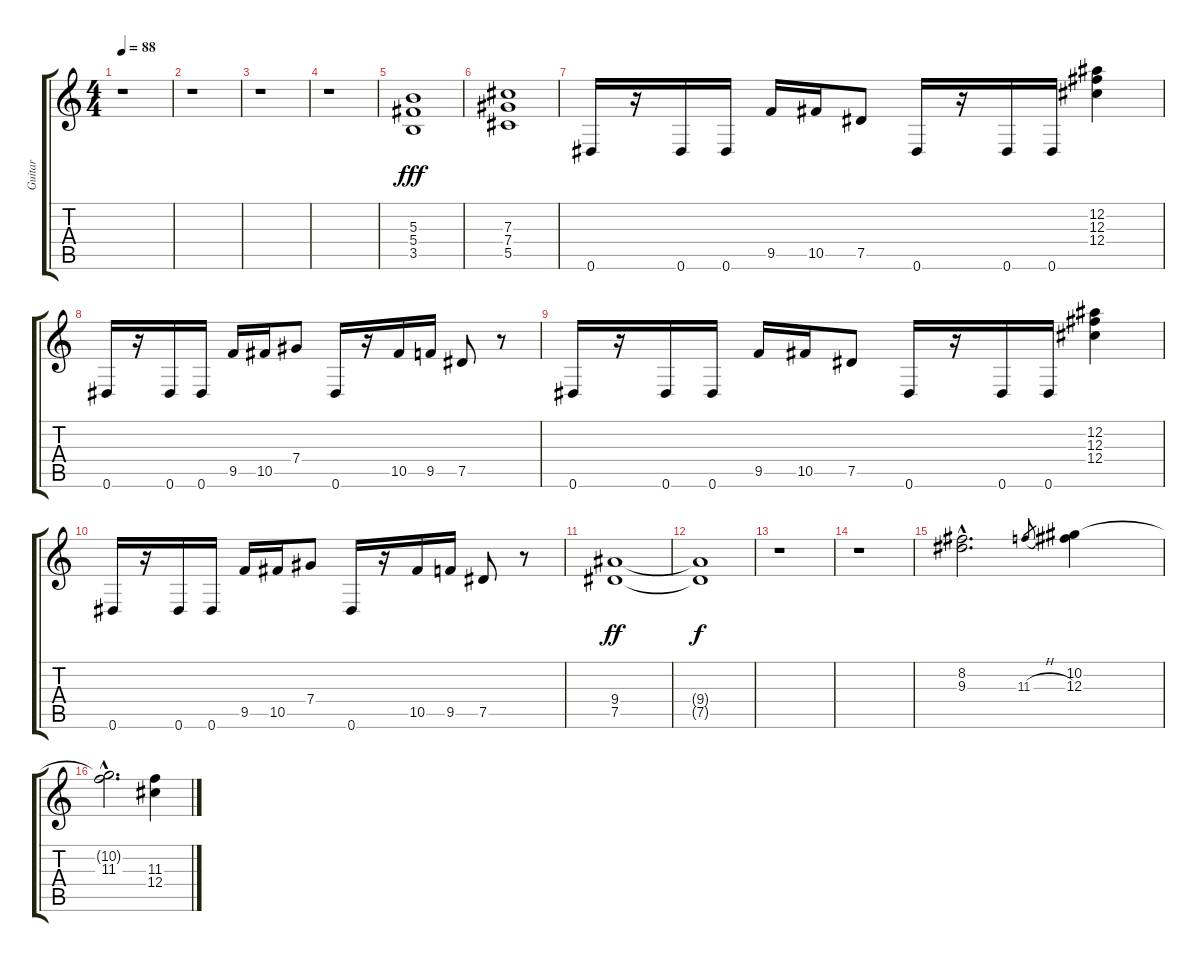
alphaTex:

\track ("Guitar" "Guitar") {instrument distortionguitar}
\staff {score tabs}
\tuning (Eb4 Bb3 Gb3 Db3 Ab2 Eb2) {hide}
\ts (4 4)
\tempo 88
\clef g2
\ks c
r.1{dy f} |
r.1 |
r.1 |
r.1 |
(5.3 5.4 3.5).1{dy fff} |
(7.3 7.4 5.5).1 |
0.6.16 r.16 0.6.16 0.6.16 9.5.16 10.5.16 7.5.8 0.6.16 r.16 0.6.16 0.6.16 (12.2 12.3 12.4).4 |
0.6.16 r.16 0.6.16 0.6.16 9.5.16 10.5.16 7.4.8 0.6.16 r.16 10.5.16 9.5.16 7.5.8 r.8 |
0.6.16 r.16 0.6.16 0.6.16 9.5.16 10.5.16 7.5.8 0.6.16 r.16 0.6.16 0.6.16 (12.2 12.3 12.4).4 |
0.6.16 r.16 0.6.16 0.6.16 9.5.16 10.5.16 7.4.8 0.6.16 r.16 10.5.16 9.5.16 7.5.8 r.8 |
(9.4 7.5).1{dy ff} |
(9.4{t} 7.5{t}).1{dy f} |
r.1 |
r.1 |
(8.2{hac} 9.3{hac}).2{d} 11.3{h}.8{gr} (10.2 12.3).4 |
(10.2{hac t} 11.3{hac}).2{d} (11.3 12.4).4
